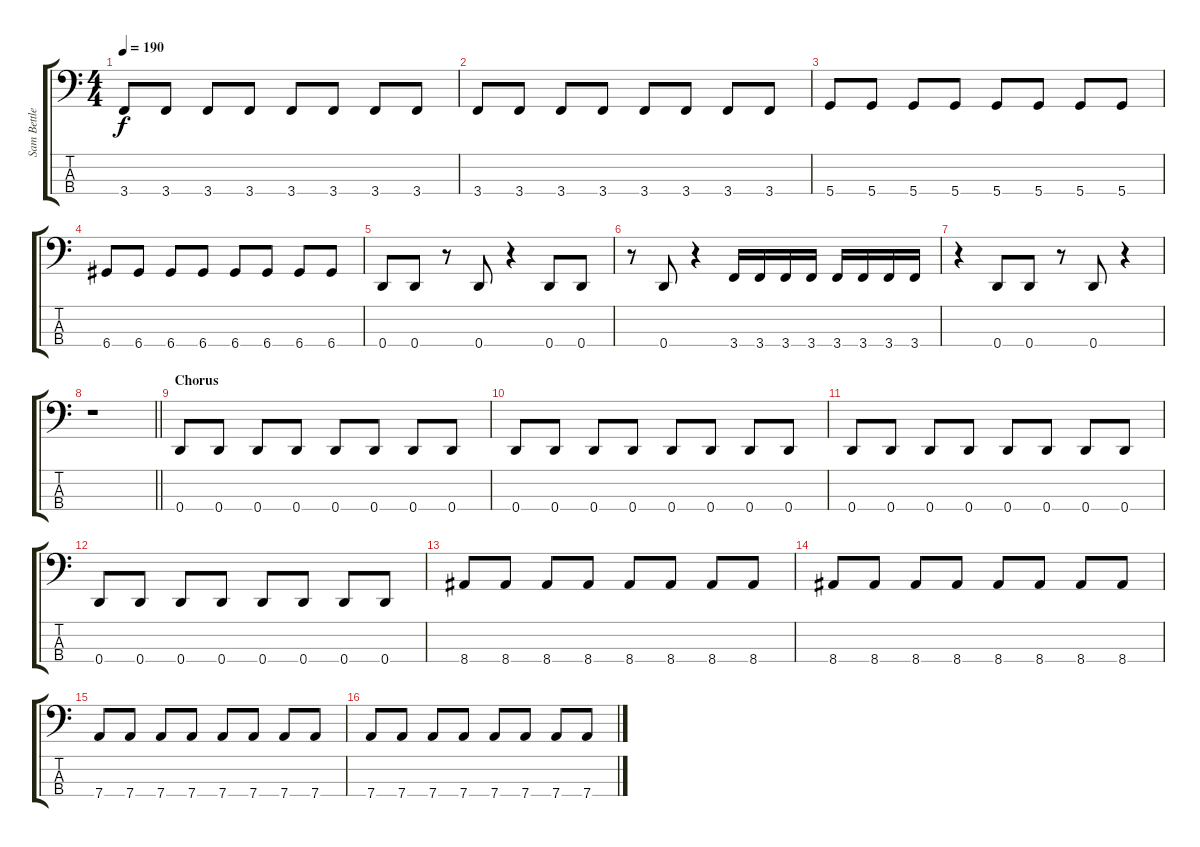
\track ("Sam Bettley" "Sam Bettle") {instrument electricbasspick}
\staff {score tabs}
\tuning (G2 D2 A1 D1) {hide}
\ts (4 4)
\tempo 190
\clef f4
\ks c
3.4.8{dy f} 3.4.8 3.4.8 3.4.8 3.4.8 3.4.8 3.4.8 3.4.8 |
3.4.8 3.4.8 3.4.8 3.4.8 3.4.8 3.4.8 3.4.8 3.4.8 |
5.4.8 5.4.8 5.4.8 5.4.8 5.4.8 5.4.8 5.4.8 5.4.8 |
6.4.8 6.4.8 6.4.8 6.4.8 6.4.8 6.4.8 6.4.8 6.4.8 |
0.4.8 0.4.8 r.8 0.4.8 r.4 0.4.8 0.4.8 |
r.8 0.4.8 r.4 3.4.16 3.4.16 3.4.16 3.4.16 3.4.16 3.4.16 3.4.16 3.4.16 |
r.4 0.4.8 0.4.8 r.8 0.4.8 r.4 |
\barLineRight lightlight
r.1 |
\section ("" "Chorus")
0.4.8 0.4.8 0.4.8 0.4.8 0.4.8 0.4.8 0.4.8 0.4.8 |
0.4.8 0.4.8 0.4.8 0.4.8 0.4.8 0.4.8 0.4.8 0.4.8 |
0.4.8 0.4.8 0.4.8 0.4.8 0.4.8 0.4.8 0.4.8 0.4.8 |
0.4.8 0.4.8 0.4.8 0.4.8 0.4.8 0.4.8 0.4.8 0.4.8 |
8.4.8 8.4.8 8.4.8 8.4.8 8.4.8 8.4.8 8.4.8 8.4.8 |
8.4.8 8.4.8 8.4.8 8.4.8 8.4.8 8.4.8 8.4.8 8.4.8 |
7.4.8 7.4.8 7.4.8 7.4.8 7.4.8 7.4.8 7.4.8 7.4.8 |
7.4.8 7.4.8 7.4.8 7.4.8 7.4.8 7.4.8 7.4.8 7.4.8
